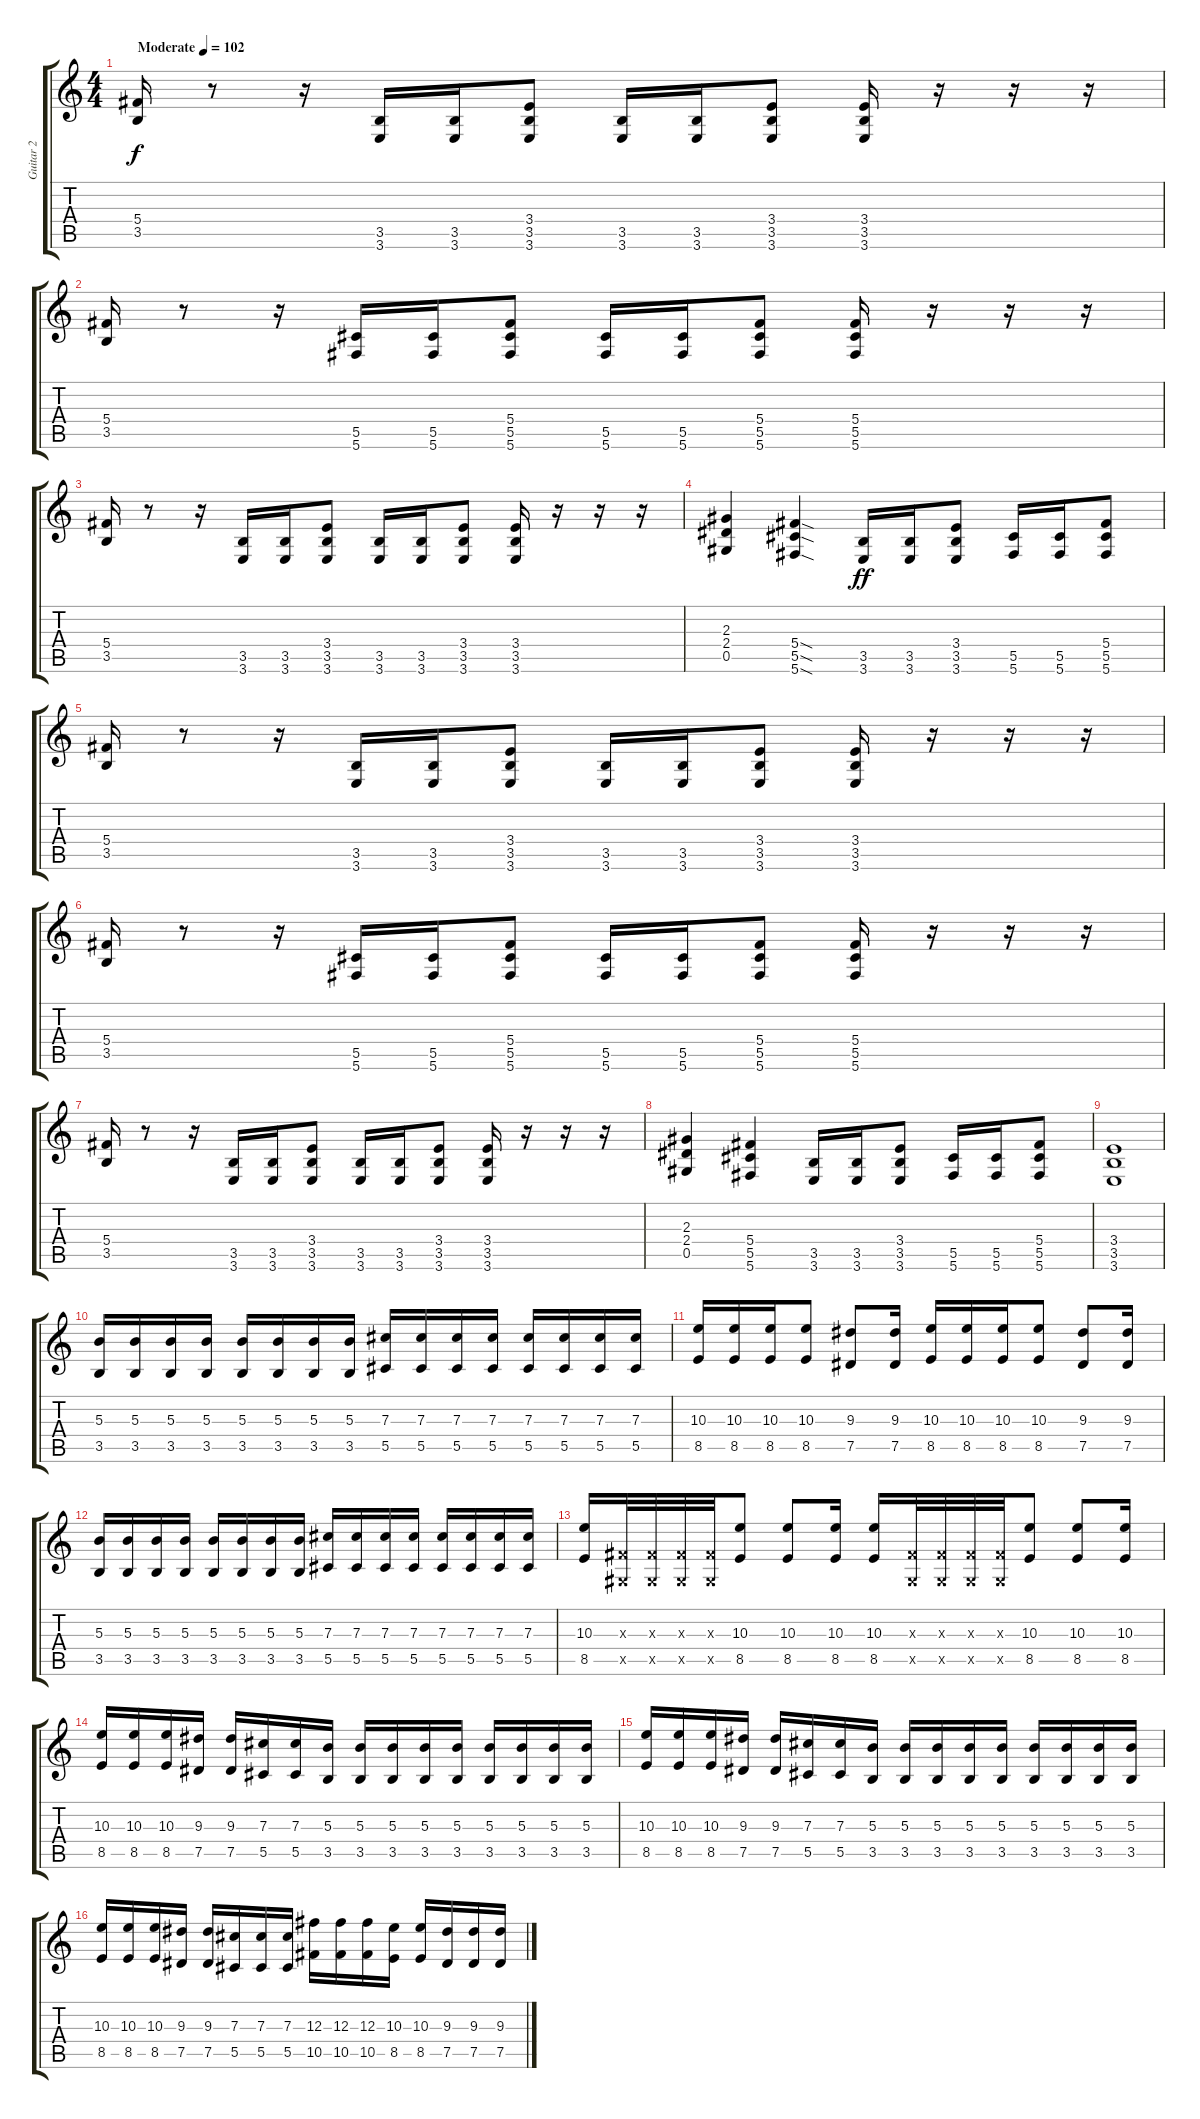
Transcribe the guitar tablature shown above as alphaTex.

\track ("Guitar 2 " "Guitar 2 ") {instrument distortionguitar}
\staff {score tabs}
\tuning (Eb4 Bb3 Gb3 Db3 Ab2 Db2) {hide}
\ts (4 4)
\tempo (102 "Moderate")
\clef g2
\ks c
(5.4 3.5).16{dy f instrument distortionguitar} r.8 r.16 (3.5 3.6).16 (3.5 3.6).16 (3.4 3.5 3.6).8 (3.5 3.6).16 (3.5 3.6).16 (3.4 3.5 3.6).8 (3.4 3.5 3.6).16 r.16 r.16 r.16 |
(5.4 3.5).16 r.8 r.16 (5.5 5.6).16 (5.5 5.6).16 (5.4 5.5 5.6).8 (5.5 5.6).16 (5.5 5.6).16 (5.4 5.5 5.6).8 (5.4 5.5 5.6).16 r.16 r.16 r.16 |
(5.4 3.5).16 r.8 r.16 (3.5 3.6).16 (3.5 3.6).16 (3.4 3.5 3.6).8 (3.5 3.6).16 (3.5 3.6).16 (3.4 3.5 3.6).8 (3.4 3.5 3.6).16 r.16 r.16 r.16 |
(2.3 2.4 0.5).4 (5.4{sod} 5.5{sod} 5.6{sod}).4 (3.5 3.6).16{dy ff} (3.5 3.6).16 (3.4 3.5 3.6).8 (5.5 5.6).16 (5.5 5.6).16 (5.4 5.5 5.6).8 |
(5.4 3.5).16 r.8 r.16 (3.5 3.6).16 (3.5 3.6).16 (3.4 3.5 3.6).8 (3.5 3.6).16 (3.5 3.6).16 (3.4 3.5 3.6).8 (3.4 3.5 3.6).16 r.16 r.16 r.16 |
(5.4 3.5).16 r.8 r.16 (5.5 5.6).16 (5.5 5.6).16 (5.4 5.5 5.6).8 (5.5 5.6).16 (5.5 5.6).16 (5.4 5.5 5.6).8 (5.4 5.5 5.6).16 r.16 r.16 r.16 |
(5.4 3.5).16 r.8 r.16 (3.5 3.6).16 (3.5 3.6).16 (3.4 3.5 3.6).8 (3.5 3.6).16 (3.5 3.6).16 (3.4 3.5 3.6).8 (3.4 3.5 3.6).16 r.16 r.16 r.16 |
(2.3 2.4 0.5).4 (5.4 5.5 5.6).4 (3.5 3.6).16 (3.5 3.6).16 (3.4 3.5 3.6).8 (5.5 5.6).16 (5.5 5.6).16 (5.4 5.5 5.6).8 |
(3.4 3.5 3.6).1 |
(5.3 3.5).16 (5.3 3.5).16 (5.3 3.5).16 (5.3 3.5).16 (5.3 3.5).16 (5.3 3.5).16 (5.3 3.5).16 (5.3 3.5).16 (7.3 5.5).16 (7.3 5.5).16 (7.3 5.5).16 (7.3 5.5).16 (7.3 5.5).16 (7.3 5.5).16 (7.3 5.5).16 (7.3 5.5).16 |
(10.3 8.5).16 (10.3 8.5).16 (10.3 8.5).16 (10.3 8.5).8 (9.3 7.5).8 (9.3 7.5).16 (10.3 8.5).16 (10.3 8.5).16 (10.3 8.5).16 (10.3 8.5).8 (9.3 7.5).8 (9.3 7.5).16 |
(5.3 3.5).16 (5.3 3.5).16 (5.3 3.5).16 (5.3 3.5).16 (5.3 3.5).16 (5.3 3.5).16 (5.3 3.5).16 (5.3 3.5).16 (7.3 5.5).16 (7.3 5.5).16 (7.3 5.5).16 (7.3 5.5).16 (7.3 5.5).16 (7.3 5.5).16 (7.3 5.5).16 (7.3 5.5).16 |
(10.3 8.5).16 (0.3{x} 0.5{x}).32 (0.3{x} 0.5{x}).32 (0.3{x} 0.5{x}).32 (0.3{x} 0.5{x}).32 (10.3 8.5).8 (10.3 8.5).8 (10.3 8.5).16 (10.3 8.5).16 (0.3{x} 0.5{x}).32 (0.3{x} 0.5{x}).32 (0.3{x} 0.5{x}).32 (0.3{x} 0.5{x}).32 (10.3 8.5).8 (10.3 8.5).8 (10.3 8.5).16 |
(10.3 8.5).16 (10.3 8.5).16 (10.3 8.5).16 (9.3 7.5).16 (9.3 7.5).16 (7.3 5.5).16 (7.3 5.5).16 (5.3 3.5).16 (5.3 3.5).16 (5.3 3.5).16 (5.3 3.5).16 (5.3 3.5).16 (5.3 3.5).16 (5.3 3.5).16 (5.3 3.5).16 (5.3 3.5).16 |
(10.3 8.5).16 (10.3 8.5).16 (10.3 8.5).16 (9.3 7.5).16 (9.3 7.5).16 (7.3 5.5).16 (7.3 5.5).16 (5.3 3.5).16 (5.3 3.5).16 (5.3 3.5).16 (5.3 3.5).16 (5.3 3.5).16 (5.3 3.5).16 (5.3 3.5).16 (5.3 3.5).16 (5.3 3.5).16 |
(10.3 8.5).16 (10.3 8.5).16 (10.3 8.5).16 (9.3 7.5).16 (9.3 7.5).16 (7.3 5.5).16 (7.3 5.5).16 (7.3 5.5).16 (12.3 10.5).16 (12.3 10.5).16 (12.3 10.5).16 (10.3 8.5).16 (10.3 8.5).16 (9.3 7.5).16 (9.3 7.5).16 (9.3 7.5).16
